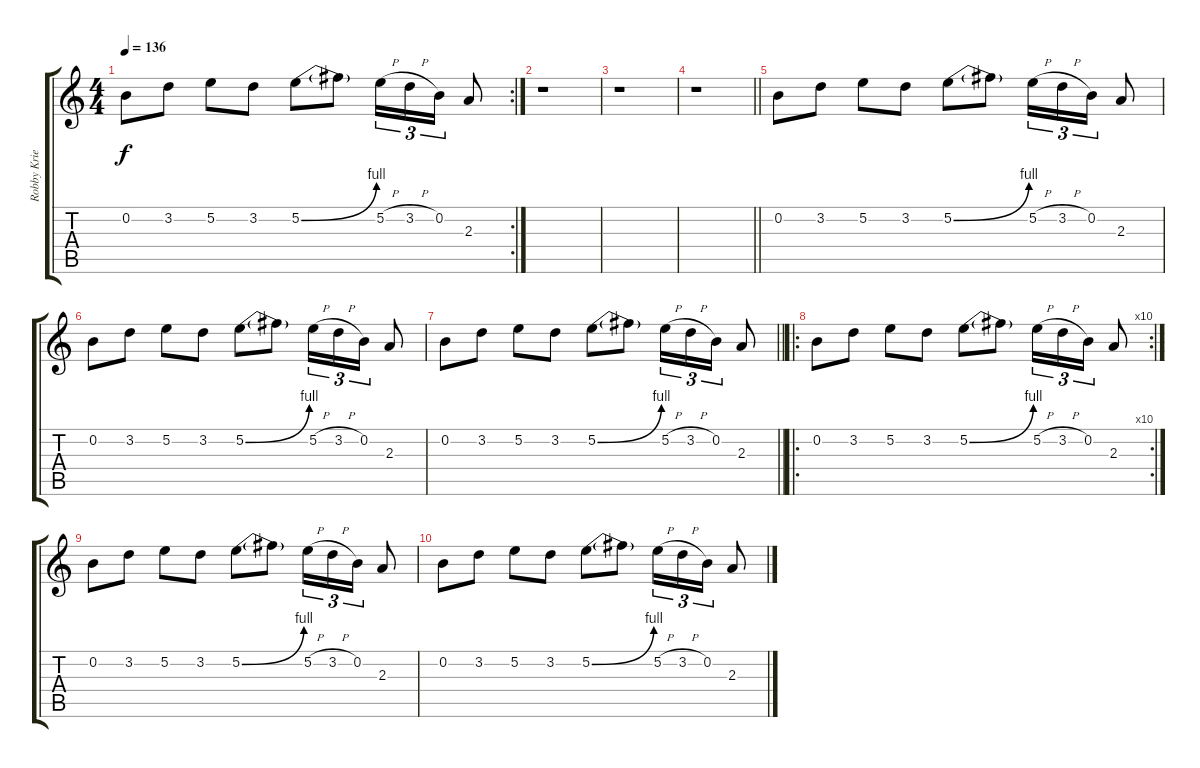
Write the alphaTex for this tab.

\track ("Robby Krieger lead" "Robby Krie") {instrument overdrivenguitar}
\staff {score tabs}
\tuning (E4 B3 G3 D3 A2 E2) {hide}
\rc 2
\ts (4 4)
\tempo 136
\clef g2
\ks c
0.2.8{dy f} 3.2.8 5.2.8 3.2.8 5.2{be (bend 0 0 60 4)}.8 5.2{t}.8 5.2{h}.16{tu (3 2)} 3.2{h}.16{tu (3 2)} 0.2.16{tu (3 2)} 2.3.8 |
r.1 |
r.1 |
\barLineRight lightlight
r.1 |
0.2.8 3.2.8 5.2.8 3.2.8 5.2{be (bend 0 0 60 4)}.8 5.2{t}.8 5.2{h}.16{tu (3 2)} 3.2{h}.16{tu (3 2)} 0.2.16{tu (3 2)} 2.3.8 |
0.2.8 3.2.8 5.2.8 3.2.8 5.2{be (bend 0 0 60 4)}.8 5.2{t}.8 5.2{h}.16{tu (3 2)} 3.2{h}.16{tu (3 2)} 0.2.16{tu (3 2)} 2.3.8 |
\barLineRight lightlight
0.2.8 3.2.8 5.2.8 3.2.8 5.2{be (bend 0 0 60 4)}.8 5.2{t}.8 5.2{h}.16{tu (3 2)} 3.2{h}.16{tu (3 2)} 0.2.16{tu (3 2)} 2.3.8 |
\ro
\rc 10
0.2.8 3.2.8 5.2.8 3.2.8 5.2{be (bend 0 0 60 4)}.8 5.2{t}.8 5.2{h}.16{tu (3 2)} 3.2{h}.16{tu (3 2)} 0.2.16{tu (3 2)} 2.3.8 |
0.2.8 3.2.8 5.2.8 3.2.8 5.2{be (bend 0 0 60 4)}.8 5.2{t}.8 5.2{h}.16{tu (3 2)} 3.2{h}.16{tu (3 2)} 0.2.16{tu (3 2)} 2.3.8 |
0.2.8 3.2.8 5.2.8 3.2.8 5.2{be (bend 0 0 60 4)}.8 5.2{t}.8 5.2{h}.16{tu (3 2)} 3.2{h}.16{tu (3 2)} 0.2.16{tu (3 2)} 2.3.8
